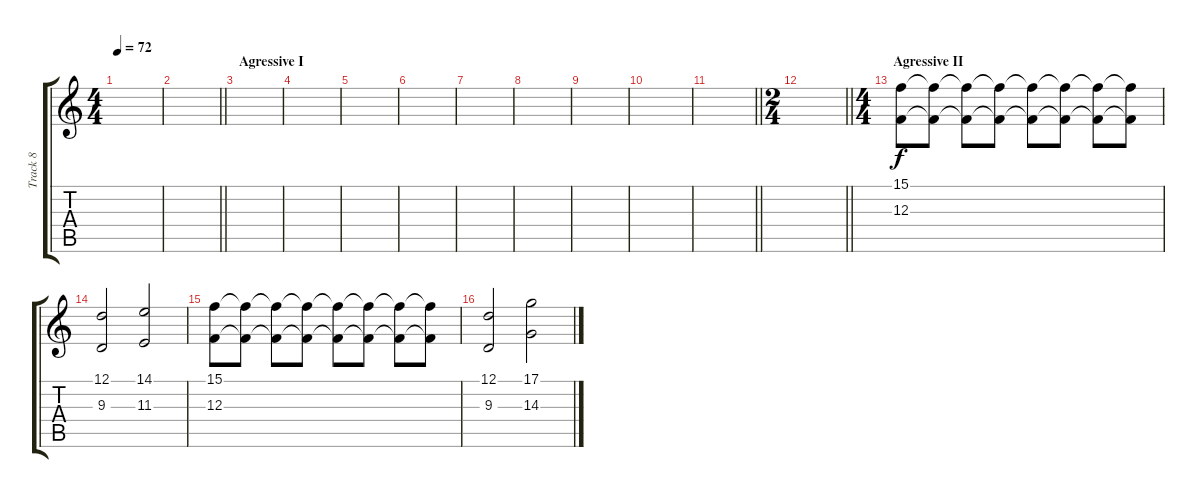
\track ("Track 8" "Track 8") {instrument choiraahs}
\staff {score tabs}
\tuning (D4 A3 F3 C3 G2 C2) {hide}
\ts (4 4)
\tempo 72
\clef g2
\ks c
|
\barLineRight lightlight
|
\section ("" "Agressive I")
|
|
|
|
|
|
|
|
\barLineRight lightlight
|
\ts (2 4)
\barLineRight lightlight
|
\ts (4 4)
\section ("" "Agressive II")
(15.1 12.3).8 (15.1{t} 12.3{t}).8 (15.1{t} 12.3{t}).8 (15.1{t} 12.3{t}).8 (15.1{t} 12.3{t}).8 (15.1{t} 12.3{t}).8 (15.1{t} 12.3{t}).8 (15.1{t} 12.3{t}).8 |
(12.1 9.3).2 (14.1 11.3).2 |
(15.1 12.3).8 (15.1{t} 12.3{t}).8 (15.1{t} 12.3{t}).8 (15.1{t} 12.3{t}).8 (15.1{t} 12.3{t}).8 (15.1{t} 12.3{t}).8 (15.1{t} 12.3{t}).8 (15.1{t} 12.3{t}).8 |
(12.1 9.3).2 (17.1 14.3).2
